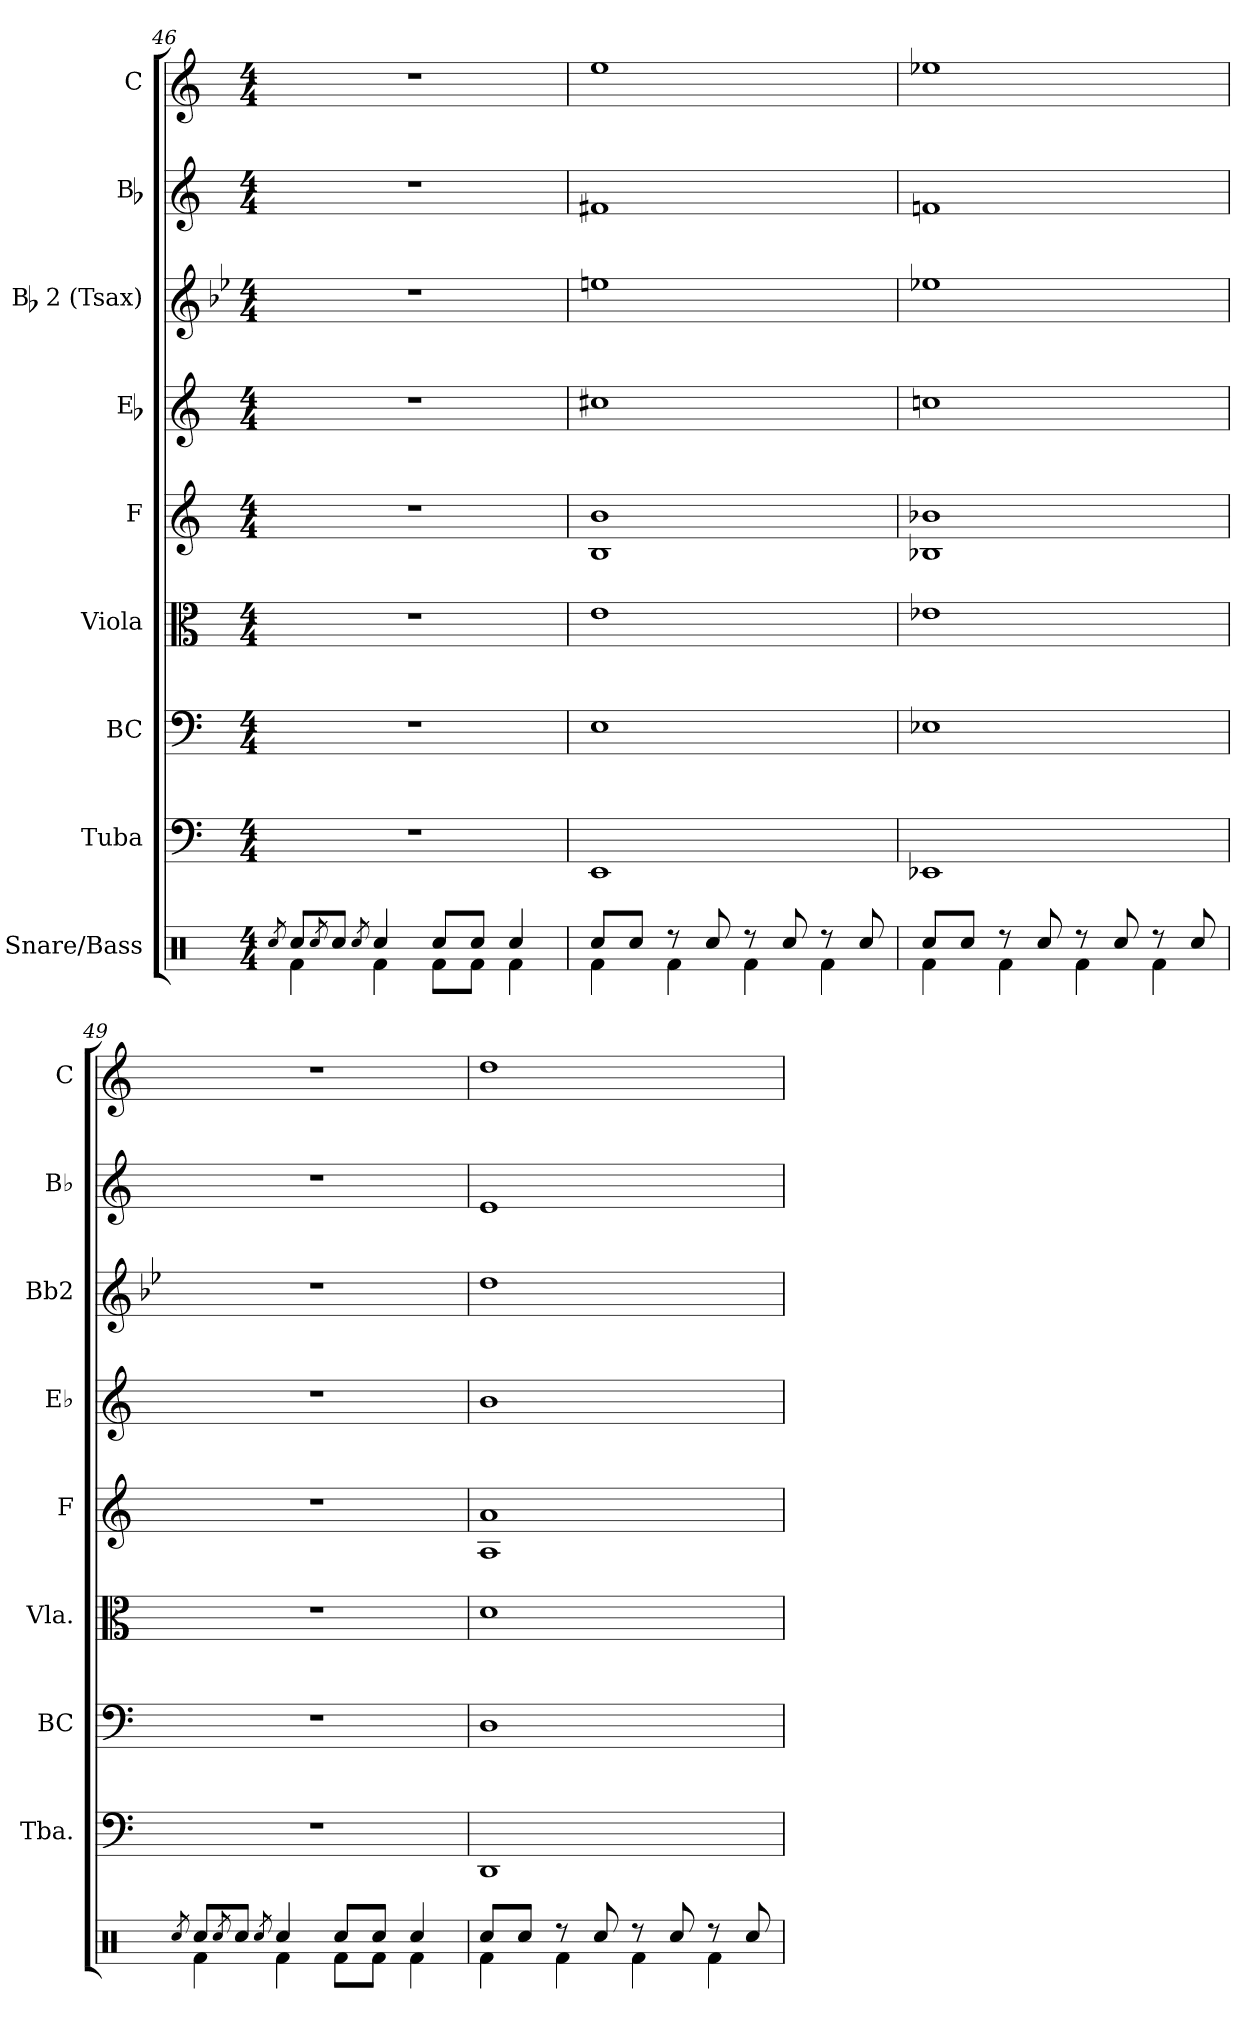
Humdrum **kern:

**kern	**kern	**kern	**kern	**kern	**kern	**kern	**kern	**kern
*part9	*part8	*part7	*part6	*part5	*part4	*part3	*part2	*part1
*staff9	*staff8	*staff7	*staff6	*staff5	*staff4	*staff3	*staff2	*staff1
*I"Snare/Bass	*I"Tuba	*I"BC	*I"Viola	*I"F	*I"Eb	*I"Bb 2 (Tsax)	*I"Bb	*I"C
*	*I'Tba.	*I'BC	*I'Vla.	*I'F	*I'Eb	*I'Bb2	*I'Bb	*I'C
*clefX	*clefF4	*clefF4	*clefC3	*clefG2	*clefG2	*clefG2	*clefG2	*clefG2
*	*	*	*	*ITrd4c7	*ITrd5c9	*ITrd8c14	*ITrd1c2	*
*k[]	*k[]	*k[]	*k[]	*k[b-]	*k[b-e-a-]	*k[b-e-]	*k[b-e-]	*k[]
*M4/4	*M4/4	*M4/4	*M4/4	*M4/4	*M4/4	*M4/4	*M4/4	*M4/4
=46	=46	=46	=46	=46	=46	=46	=46	=46
8qRcci/	.	.	.	.	.	.	.	.
*^	*	*	*	*	*	*	*	*
8Rcci/L	4Rfi\	1r	1r	1r	1r	1r	1r	1r	1r
8qRcci/	.	.	.	.	.	.	.	.	.
8Rcci/J	.	.	.	.	.	.	.	.	.
8qRcci/	.	.	.	.	.	.	.	.	.
4Rcci/	4Rfi\	.	.	.	.	.	.	.	.
8Rcci/L	8Rfi\L	.	.	.	.	.	.	.	.
8Rcci/J	8Rfi\J	.	.	.	.	.	.	.	.
4Rcci/	4Rfi\	.	.	.	.	.	.	.	.
=47	=47	=47	=47	=47	=47	=47	=47	=47	=47
8Rcci/L	4Rfi\	1EEi	1Ei	1ei	1Ei 1ei	1eni	1eni	1eni	1eei
8Rcci/J	.	.	.	.	.	.	.	.	.
8r	4Rfi\	.	.	.	.	.	.	.	.
8Rcci/	.	.	.	.	.	.	.	.	.
8r	4Rfi\	.	.	.	.	.	.	.	.
8Rcci/	.	.	.	.	.	.	.	.	.
8r	4Rfi\	.	.	.	.	.	.	.	.
8Rcci/	.	.	.	.	.	.	.	.	.
=48	=48	=48	=48	=48	=48	=48	=48	=48	=48
8Rcci/L	4Rfi\	1EE-Xi	1E-Xi	1e-Xi	1E-Xi 1e-Xi	1e-Xi	1e-Xi	1e-Xi	1ee-Xi
8Rcci/J	.	.	.	.	.	.	.	.	.
8r	4Rfi\	.	.	.	.	.	.	.	.
8Rcci/	.	.	.	.	.	.	.	.	.
8r	4Rfi\	.	.	.	.	.	.	.	.
8Rcci/	.	.	.	.	.	.	.	.	.
8r	4Rfi\	.	.	.	.	.	.	.	.
8Rcci/	.	.	.	.	.	.	.	.	.
=49	=49	=49	=49	=49	=49	=49	=49	=49	=49
8qRcci/	.	.	.	.	.	.	.	.	.
8Rcci/L	4Rfi\	1r	1r	1r	1r	1r	1r	1r	1r
8qRcci/	.	.	.	.	.	.	.	.	.
8Rcci/J	.	.	.	.	.	.	.	.	.
8qRcci/	.	.	.	.	.	.	.	.	.
4Rcci/	4Rfi\	.	.	.	.	.	.	.	.
8Rcci/L	8Rfi\L	.	.	.	.	.	.	.	.
8Rcci/J	8Rfi\J	.	.	.	.	.	.	.	.
4Rcci/	4Rfi\	.	.	.	.	.	.	.	.
=50	=50	=50	=50	=50	=50	=50	=50	=50	=50
8Rcci/L	4Rfi\	1DDi	1Di	1di	1Di 1di	1di	1di	1di	1ddi
8Rcci/J	.	.	.	.	.	.	.	.	.
8r	4Rfi\	.	.	.	.	.	.	.	.
8Rcci/	.	.	.	.	.	.	.	.	.
8r	4Rfi\	.	.	.	.	.	.	.	.
8Rcci/	.	.	.	.	.	.	.	.	.
8r	4Rfi\	.	.	.	.	.	.	.	.
8Rcci/	.	.	.	.	.	.	.	.	.
*v	*v	*	*	*	*	*	*	*	*
=	=	=	=	=	=	=	=	=
*-	*-	*-	*-	*-	*-	*-	*-	*-
